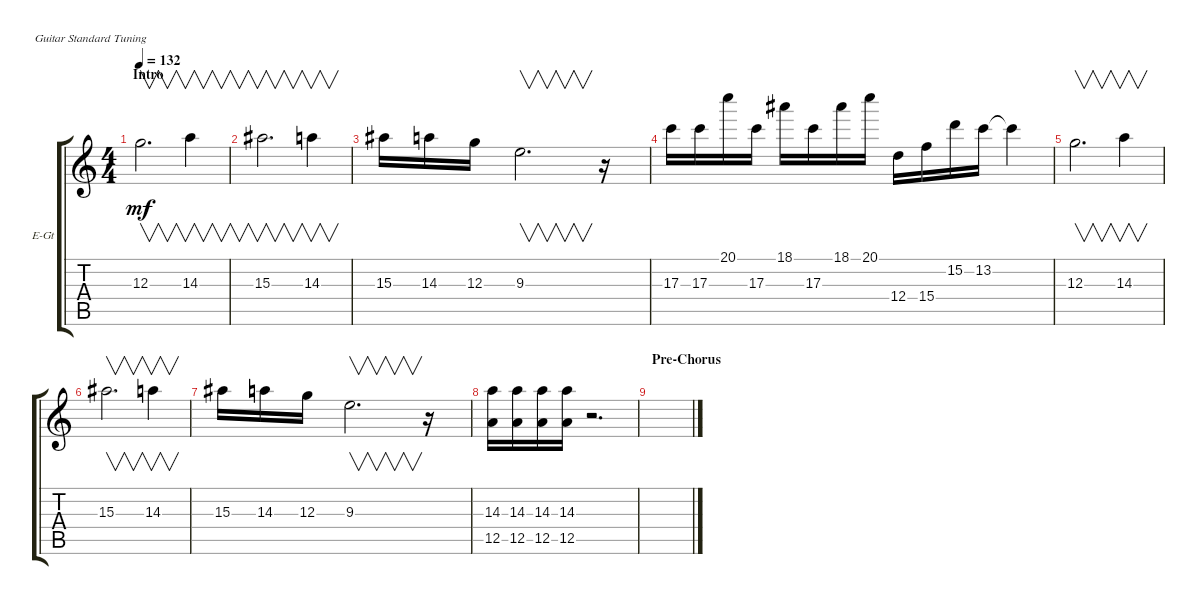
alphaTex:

\defaultSystemsLayout 4
\bracketExtendMode groupsimilarinstruments
\firstSystemTrackNameOrientation horizontal
\otherSystemsTrackNameOrientation horizontal
\track ("Clean Guitar 1" "E-Gt") {instrument electricguitarclean}
\staff {score tabs}
\tuning (E4 B3 G3 D3 A2 E2)
\ts (4 4)
\section ("" "Intro")
\tempo 132
\clef g2
\ks c
12.3.2{v d dy mf instrument electricguitarclean} 14.3.4{v} |
15.3.2{v d} 14.3.4{v} |
15.3.16 14.3.16 12.3.16 9.3.2{v d} r.16 |
17.3.16 17.3.16 20.1.16{beam merge} 17.3.16 18.1.16 17.3.16 18.1.16{beam merge} 20.1.16 12.4.16 15.4.16 15.2.16{beam merge} 13.2.16 13.2{t}.4 |
12.3.2{v d} 14.3.4{v} |
15.3.2{v d} 14.3.4{v} |
15.3.16 14.3.16 12.3.16 9.3.2{v d} r.16 |
(12.5 14.3).16 (12.5 14.3).16 (12.5 14.3).16 (12.5 14.3).16 r.2{d} |
\section ("" "Pre-Chorus")
